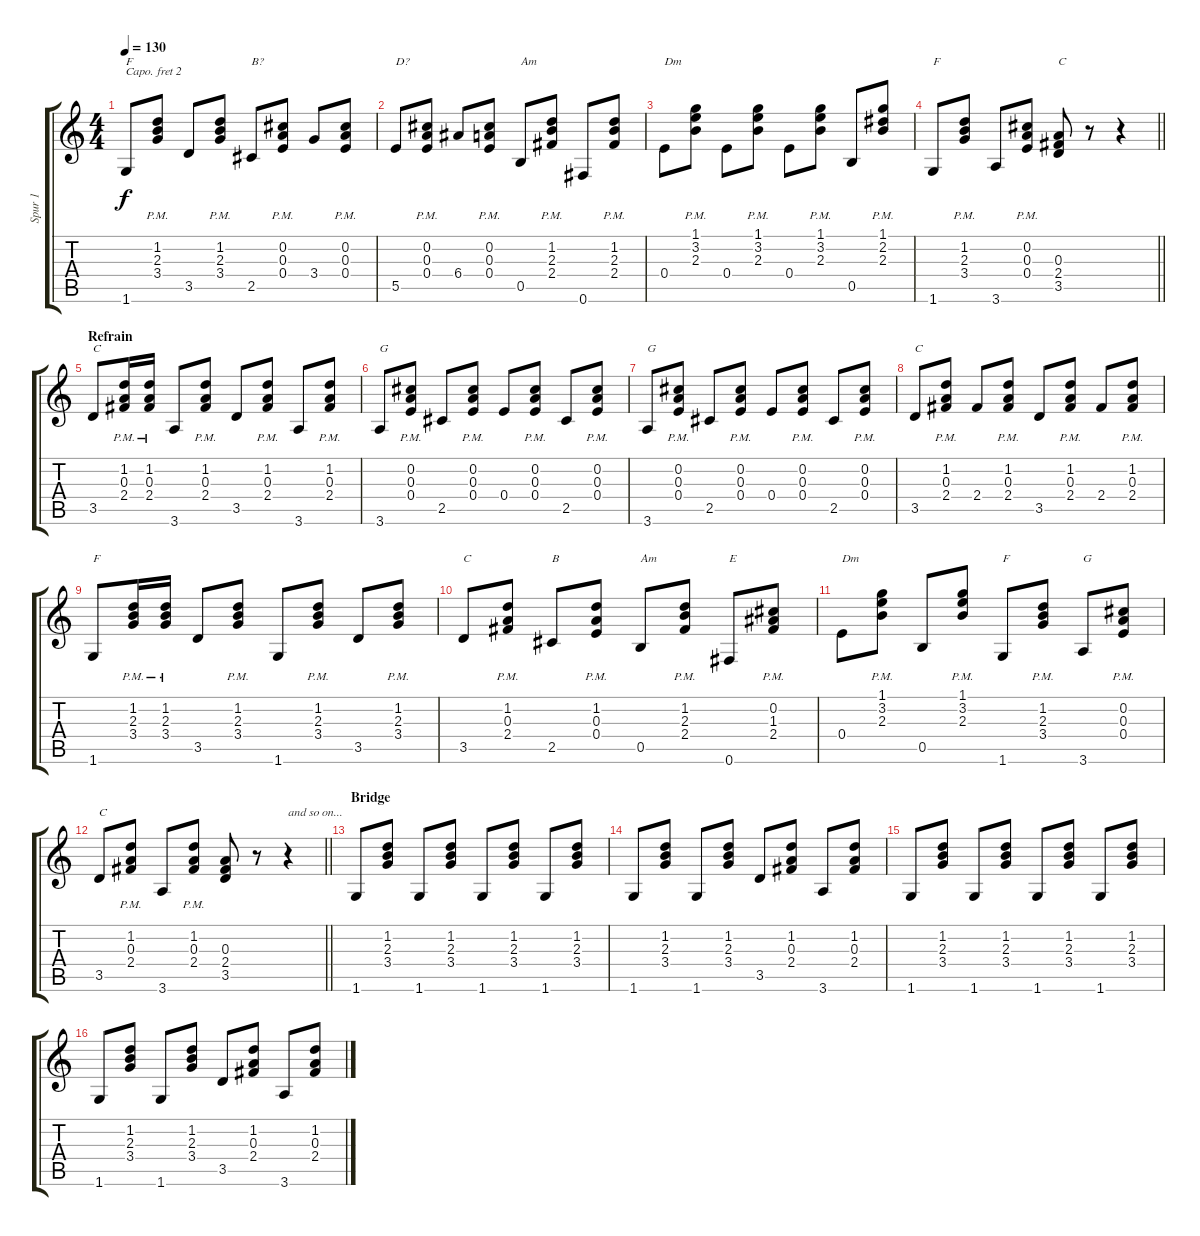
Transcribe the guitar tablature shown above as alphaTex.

\track ("Spur 1" "Spur 1") {instrument acousticguitarsteel}
\staff {score tabs}
\capo 2
\tuning (E4 B3 G3 D3 A2 E2) {hide}
\ts (4 4)
\tempo 130
\clef g2
\ks c
1.6.8{txt "F" dy f} (1.2{pm} 2.3{pm} 3.4{pm}).8 3.5.8 (1.2{pm} 2.3{pm} 3.4{pm}).8 2.5.8{txt "B?"} (0.2{pm} 0.3{pm} 0.4{pm}).8 3.4.8 (0.2{pm} 0.3{pm} 0.4{pm}).8 |
5.5.8{txt "D?"} (0.2{pm} 0.3{pm} 0.4{pm}).8 6.4.8 (0.2{pm} 0.3{pm} 0.4{pm}).8 0.5.8{txt "Am"} (1.2{pm} 2.3{pm} 2.4{pm}).8 0.6.8 (1.2{pm} 2.3{pm} 2.4{pm}).8 |
0.4.8{txt "Dm"} (1.1{pm} 3.2{pm} 2.3{pm}).8 0.4.8 (1.1{pm} 3.2{pm} 2.3{pm}).8 0.4.8 (1.1{pm} 3.2{pm} 2.3{pm}).8 0.5.8 (1.1{pm} 2.2{pm} 2.3{pm}).8 |
\barLineRight lightlight
1.6.8{txt "F"} (1.2{pm} 2.3{pm} 3.4{pm}).8 3.6.8 (0.2{pm} 0.3{pm} 0.4{pm}).8 (0.3 2.4 3.5).8{txt "C"} r.8 r.4 |
\section ("" "Refrain")
3.5.8{txt "C"} (1.2{pm} 0.3{pm} 2.4{pm}).16 (1.2{pm} 0.3{pm} 2.4{pm}).16 3.6.8 (1.2{pm} 0.3{pm} 2.4{pm}).8 3.5.8 (1.2{pm} 0.3{pm} 2.4{pm}).8 3.6.8 (1.2{pm} 0.3{pm} 2.4{pm}).8 |
3.6.8{txt "G"} (0.2{pm} 0.3{pm} 0.4{pm}).8 2.5.8 (0.2{pm} 0.3{pm} 0.4{pm}).8 0.4.8 (0.2{pm} 0.3{pm} 0.4{pm}).8 2.5.8 (0.2{pm} 0.3{pm} 0.4{pm}).8 |
3.6.8{txt "G"} (0.2{pm} 0.3{pm} 0.4{pm}).8 2.5.8 (0.2{pm} 0.3{pm} 0.4{pm}).8 0.4.8 (0.2{pm} 0.3{pm} 0.4{pm}).8 2.5.8 (0.2{pm} 0.3{pm} 0.4{pm}).8 |
3.5.8{txt "C"} (1.2{pm} 0.3{pm} 2.4{pm}).8 2.4.8 (1.2{pm} 0.3{pm} 2.4{pm}).8 3.5.8 (1.2{pm} 0.3{pm} 2.4{pm}).8 2.4.8 (1.2{pm} 0.3{pm} 2.4{pm}).8 |
1.6.8{txt "F"} (1.2{pm} 2.3{pm} 3.4{pm}).16 (1.2{pm} 2.3{pm} 3.4{pm}).16 3.5.8 (1.2{pm} 2.3{pm} 3.4{pm}).8 1.6.8 (1.2{pm} 2.3{pm} 3.4{pm}).8 3.5.8 (1.2{pm} 2.3{pm} 3.4{pm}).8 |
3.5.8{txt "C"} (1.2{pm} 0.3{pm} 2.4{pm}).8 2.5.8{txt "B"} (1.2{pm} 0.3{pm} 0.4{pm}).8 0.5.8{txt "Am"} (1.2{pm} 2.3{pm} 2.4{pm}).8 0.6.8{txt "E"} (0.2{pm} 1.3{pm} 2.4{pm}).8 |
0.4.8{txt "Dm"} (1.1{pm} 3.2{pm} 2.3{pm}).8 0.5.8 (1.1{pm} 3.2{pm} 2.3{pm}).8 1.6.8{txt "F"} (1.2{pm} 2.3{pm} 3.4{pm}).8 3.6.8{txt "G"} (0.2{pm} 0.3{pm} 0.4{pm}).8 |
\barLineRight lightlight
3.5.8{txt "C"} (1.2{pm} 0.3{pm} 2.4{pm}).8 3.6.8 (1.2{pm} 0.3{pm} 2.4{pm}).8 (0.3 2.4 3.5).8 r.8 r.4{txt "and so on..."} |
\section ("" "Bridge")
1.6.8 (1.2 2.3 3.4).8 1.6.8 (1.2 2.3 3.4).8 1.6.8 (1.2 2.3 3.4).8 1.6.8 (1.2 2.3 3.4).8 |
1.6.8 (1.2 2.3 3.4).8 1.6.8 (1.2 2.3 3.4).8 3.5.8 (1.2 0.3 2.4).8 3.6.8 (1.2 0.3 2.4).8 |
1.6.8 (1.2 2.3 3.4).8 1.6.8 (1.2 2.3 3.4).8 1.6.8 (1.2 2.3 3.4).8 1.6.8 (1.2 2.3 3.4).8 |
1.6.8 (1.2 2.3 3.4).8 1.6.8 (1.2 2.3 3.4).8 3.5.8 (1.2 0.3 2.4).8 3.6.8 (1.2 0.3 2.4).8
